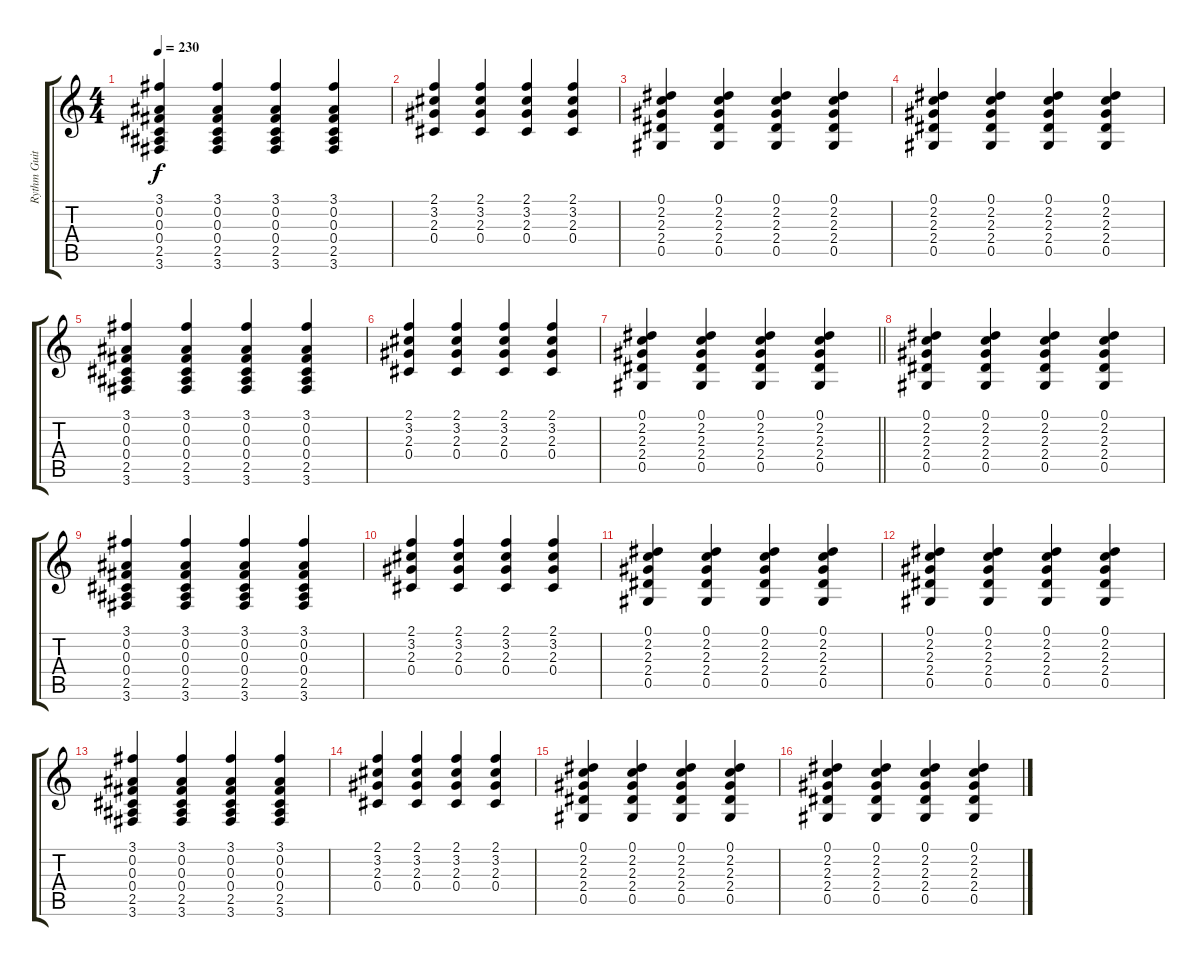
\track ("Rythm Guitar" "Rythm Guit") {instrument overdrivenguitar}
\staff {score tabs}
\tuning (Eb4 Bb3 Gb3 Db3 Ab2 Eb2) {hide}
\ts (4 4)
\tempo 230
\clef g2
\ks c
(3.1 0.2 0.3 0.4 2.5 3.6).4{dy f} (3.1 0.2 0.3 0.4 2.5 3.6).4 (3.1 0.2 0.3 0.4 2.5 3.6).4 (3.1 0.2 0.3 0.4 2.5 3.6).4 |
(2.1 3.2 2.3 0.4).4 (2.1 3.2 2.3 0.4).4 (2.1 3.2 2.3 0.4).4 (2.1 3.2 2.3 0.4).4 |
(0.1 2.2 2.3 2.4 0.5).4 (0.1 2.2 2.3 2.4 0.5).4 (0.1 2.2 2.3 2.4 0.5).4 (0.1 2.2 2.3 2.4 0.5).4 |
(0.1 2.2 2.3 2.4 0.5).4 (0.1 2.2 2.3 2.4 0.5).4 (0.1 2.2 2.3 2.4 0.5).4 (0.1 2.2 2.3 2.4 0.5).4 |
(3.1 0.2 0.3 0.4 2.5 3.6).4 (3.1 0.2 0.3 0.4 2.5 3.6).4 (3.1 0.2 0.3 0.4 2.5 3.6).4 (3.1 0.2 0.3 0.4 2.5 3.6).4 |
(2.1 3.2 2.3 0.4).4 (2.1 3.2 2.3 0.4).4 (2.1 3.2 2.3 0.4).4 (2.1 3.2 2.3 0.4).4 |
\barLineRight lightlight
(0.1 2.2 2.3 2.4 0.5).4 (0.1 2.2 2.3 2.4 0.5).4 (0.1 2.2 2.3 2.4 0.5).4 (0.1 2.2 2.3 2.4 0.5).4 |
(0.1 2.2 2.3 2.4 0.5).4 (0.1 2.2 2.3 2.4 0.5).4 (0.1 2.2 2.3 2.4 0.5).4 (0.1 2.2 2.3 2.4 0.5).4 |
(3.1 0.2 0.3 0.4 2.5 3.6).4 (3.1 0.2 0.3 0.4 2.5 3.6).4 (3.1 0.2 0.3 0.4 2.5 3.6).4 (3.1 0.2 0.3 0.4 2.5 3.6).4 |
(2.1 3.2 2.3 0.4).4 (2.1 3.2 2.3 0.4).4 (2.1 3.2 2.3 0.4).4 (2.1 3.2 2.3 0.4).4 |
(0.1 2.2 2.3 2.4 0.5).4 (0.1 2.2 2.3 2.4 0.5).4 (0.1 2.2 2.3 2.4 0.5).4 (0.1 2.2 2.3 2.4 0.5).4 |
(0.1 2.2 2.3 2.4 0.5).4 (0.1 2.2 2.3 2.4 0.5).4 (0.1 2.2 2.3 2.4 0.5).4 (0.1 2.2 2.3 2.4 0.5).4 |
(3.1 0.2 0.3 0.4 2.5 3.6).4 (3.1 0.2 0.3 0.4 2.5 3.6).4 (3.1 0.2 0.3 0.4 2.5 3.6).4 (3.1 0.2 0.3 0.4 2.5 3.6).4 |
(2.1 3.2 2.3 0.4).4 (2.1 3.2 2.3 0.4).4 (2.1 3.2 2.3 0.4).4 (2.1 3.2 2.3 0.4).4 |
(0.1 2.2 2.3 2.4 0.5).4 (0.1 2.2 2.3 2.4 0.5).4 (0.1 2.2 2.3 2.4 0.5).4 (0.1 2.2 2.3 2.4 0.5).4 |
(0.1 2.2 2.3 2.4 0.5).4 (0.1 2.2 2.3 2.4 0.5).4 (0.1 2.2 2.3 2.4 0.5).4 (0.1 2.2 2.3 2.4 0.5).4
